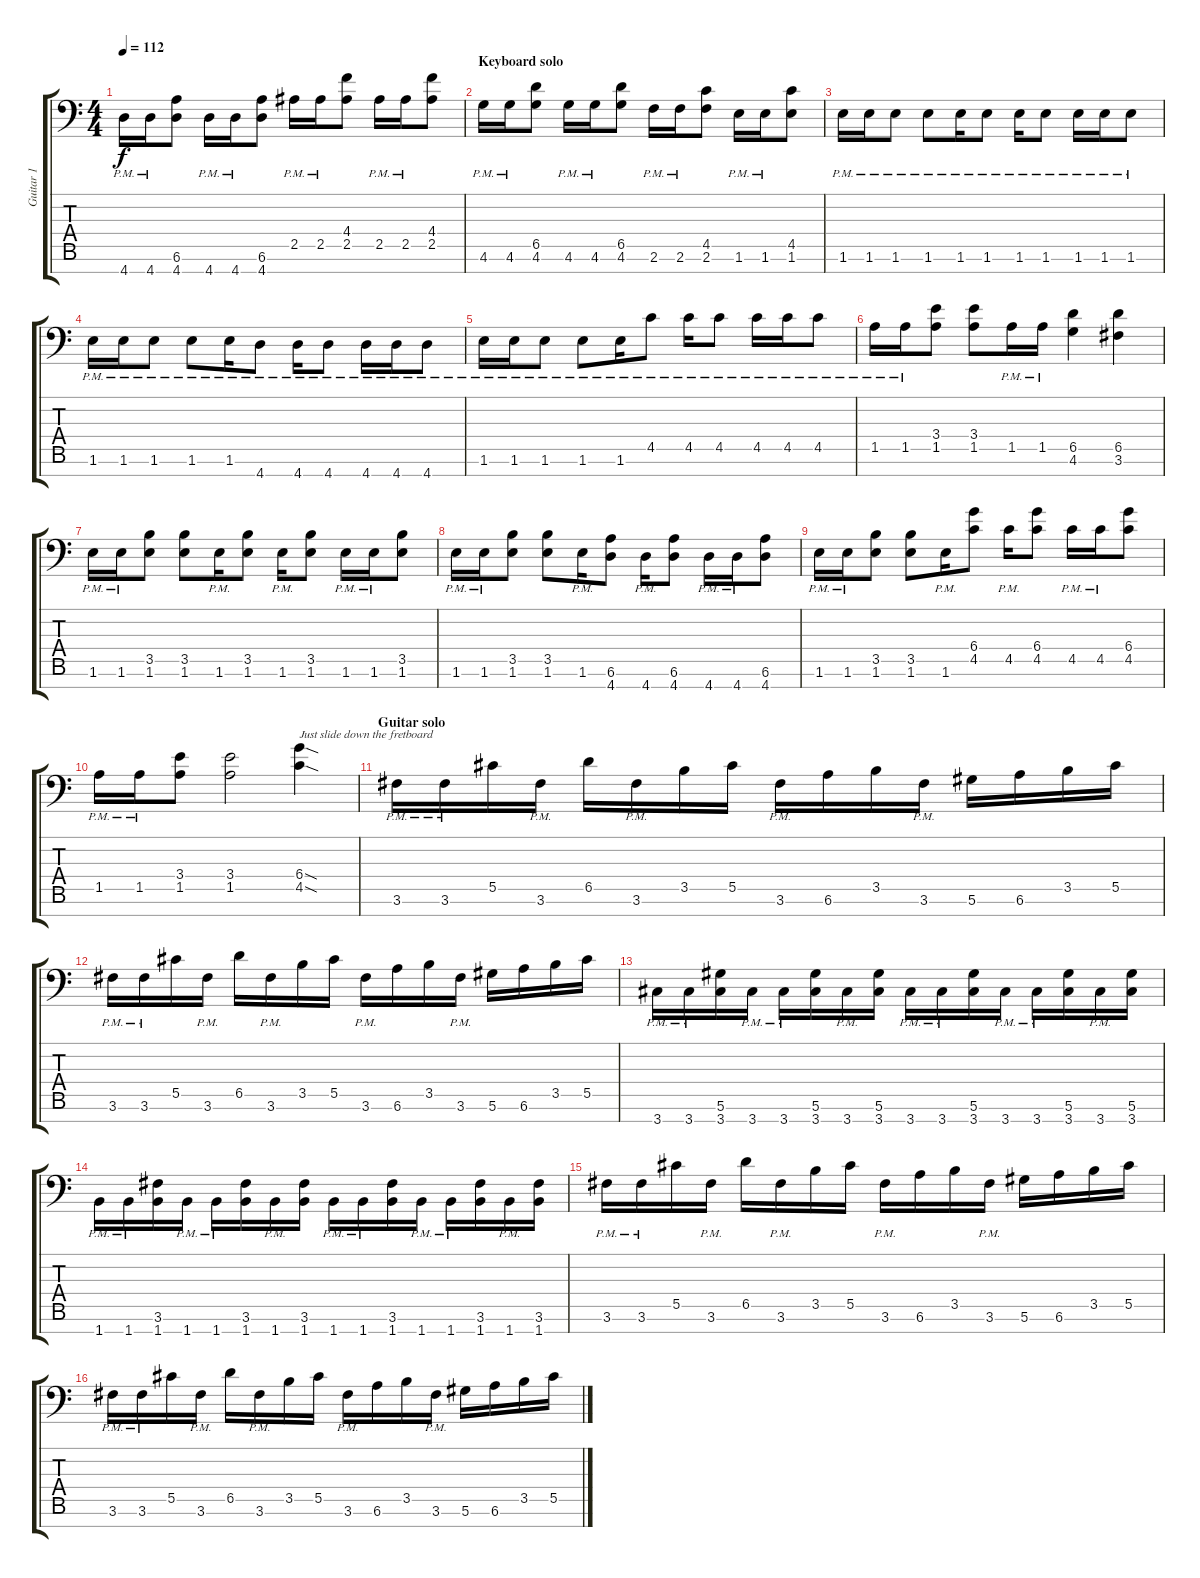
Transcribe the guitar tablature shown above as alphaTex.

\track ("Guitar 1" "Guitar 1") {instrument distortionguitar}
\staff {score tabs}
\tuning (Eb4 Bb3 Gb3 Db3 Ab2 Eb2 Bb1) {hide}
\ts (4 4)
\tempo 112
\clef f4
\ks c
4.7{pm}.16{dy f} 4.7{pm}.16 (6.6 4.7).8 4.7{pm}.16 4.7{pm}.16 (6.6 4.7).8 2.5{pm}.16 2.5{pm}.16 (4.4 2.5).8 2.5{pm}.16 2.5{pm}.16 (4.4 2.5).8 |
\section ("" "Keyboard solo")
4.6{pm}.16 4.6{pm}.16 (6.5 4.6).8 4.6{pm}.16 4.6{pm}.16 (6.5 4.6).8 2.6{pm}.16 2.6{pm}.16 (4.5 2.6).8 1.6{pm}.16 1.6{pm}.16 (4.5 1.6).8 |
1.6{pm}.16 1.6{pm}.16 1.6{pm}.8 1.6{pm}.8 1.6{pm}.16 1.6{pm}.8 1.6{pm}.16 1.6{pm}.8 1.6{pm}.16 1.6{pm}.16 1.6{pm}.8 |
1.6{pm}.16 1.6{pm}.16 1.6{pm}.8 1.6{pm}.8 1.6{pm}.16 4.7{pm}.8 4.7{pm}.16 4.7{pm}.8 4.7{pm}.16 4.7{pm}.16 4.7{pm}.8 |
1.6{pm}.16 1.6{pm}.16 1.6{pm}.8 1.6{pm}.8 1.6{pm}.16 4.5{pm}.8 4.5{pm}.16 4.5{pm}.8 4.5{pm}.16 4.5{pm}.16 4.5{pm}.8 |
1.5{pm}.16 1.5{pm}.16 (3.4 1.5).8 (3.4 1.5).8 1.5{pm}.16 1.5{pm}.16 (6.5 4.6).4 (6.5 3.6).4 |
1.6{pm}.16 1.6{pm}.16 (3.5 1.6).8 (3.5 1.6).8 1.6{pm}.16 (3.5 1.6).8 1.6{pm}.16 (3.5 1.6).8 1.6{pm}.16 1.6{pm}.16 (3.5 1.6).8 |
1.6{pm}.16 1.6{pm}.16 (3.5 1.6).8 (3.5 1.6).8 1.6{pm}.16 (6.6 4.7).8 4.7{pm}.16 (6.6 4.7).8 4.7{pm}.16 4.7{pm}.16 (6.6 4.7).8 |
1.6{pm}.16 1.6{pm}.16 (3.5 1.6).8 (3.5 1.6).8 1.6{pm}.16 (6.4 4.5).8 4.5{pm}.16 (6.4 4.5).8 4.5{pm}.16 4.5{pm}.16 (6.4 4.5).8 |
1.5{pm}.16 1.5{pm}.16 (3.4 1.5).8 (3.4 1.5).2 (6.4{sod} 4.5{sod}).4{txt "Just slide down the fretboard"} |
\section ("" "Guitar solo")
3.6{pm}.16 3.6{pm}.16 5.5.16 3.6{pm}.16 6.5.16 3.6{pm}.16 3.5.16 5.5.16 3.6{pm}.16 6.6.16 3.5.16 3.6{pm}.16 5.6.16 6.6.16 3.5.16 5.5.16 |
3.6{pm}.16 3.6{pm}.16 5.5.16 3.6{pm}.16 6.5.16 3.6{pm}.16 3.5.16 5.5.16 3.6{pm}.16 6.6.16 3.5.16 3.6{pm}.16 5.6.16 6.6.16 3.5.16 5.5.16 |
3.7{pm}.16 3.7{pm}.16 (5.6 3.7).16 3.7{pm}.16 3.7{pm}.16 (5.6 3.7).16 3.7{pm}.16 (5.6 3.7).16 3.7{pm}.16 3.7{pm}.16 (5.6 3.7).16 3.7{pm}.16 3.7{pm}.16 (5.6 3.7).16 3.7{pm}.16 (5.6 3.7).16 |
1.7{pm}.16 1.7{pm}.16 (3.6 1.7).16 1.7{pm}.16 1.7{pm}.16 (3.6 1.7).16 1.7{pm}.16 (3.6 1.7).16 1.7{pm}.16 1.7{pm}.16 (3.6 1.7).16 1.7{pm}.16 1.7{pm}.16 (3.6 1.7).16 1.7{pm}.16 (3.6 1.7).16 |
3.6{pm}.16 3.6{pm}.16 5.5.16 3.6{pm}.16 6.5.16 3.6{pm}.16 3.5.16 5.5.16 3.6{pm}.16 6.6.16 3.5.16 3.6{pm}.16 5.6.16 6.6.16 3.5.16 5.5.16 |
3.6{pm}.16 3.6{pm}.16 5.5.16 3.6{pm}.16 6.5.16 3.6{pm}.16 3.5.16 5.5.16 3.6{pm}.16 6.6.16 3.5.16 3.6{pm}.16 5.6.16 6.6.16 3.5.16 5.5.16
